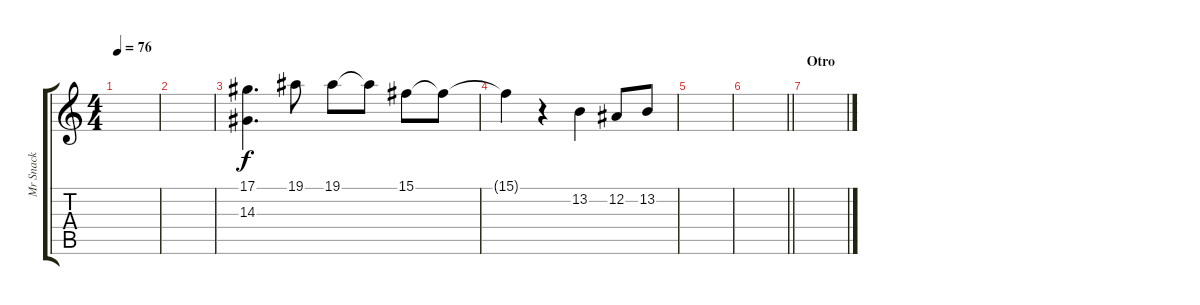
\track ("Mr Snack" "Mr Snack") {instrument stringensemble2}
\staff {score tabs}
\tuning (Eb4 Bb3 Gb3 Db3 Ab2 Eb2) {hide}
\ts (4 4)
\tempo 76
\clef g2
\ks c
|
|
(17.1 14.3).4{d} 19.1.8 19.1.8 19.1{t}.8 15.1.8 15.1{t}.8 |
15.1{t}.4 r.4 13.2.4 12.2.8 13.2.8 |
|
\barLineRight lightlight
|
\section ("" "Otro")
